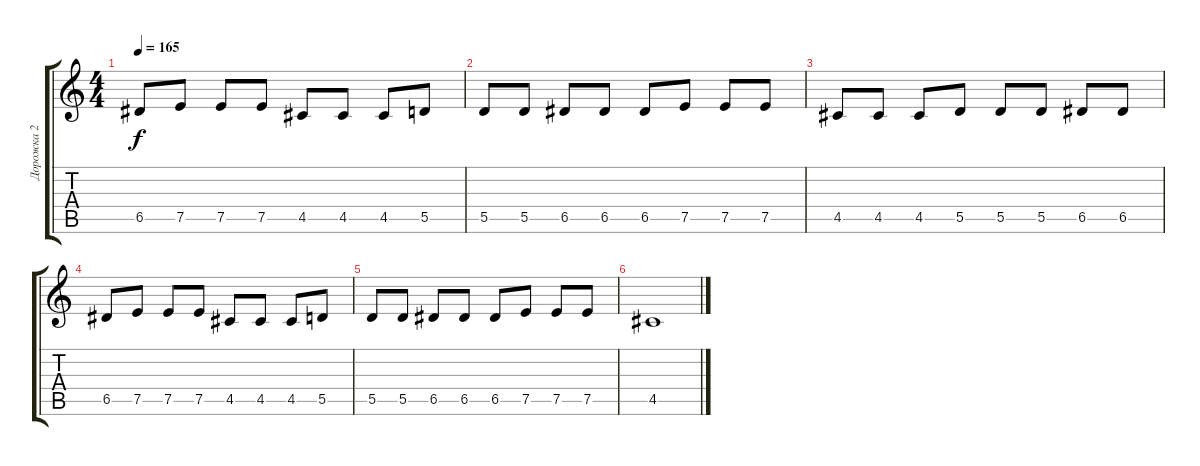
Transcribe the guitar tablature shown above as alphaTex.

\track ("Дорожка 2" "Дорожка 2") {instrument electricbassfinger}
\staff {score tabs}
\tuning (E4 B3 G3 D3 A2 E2) {hide}
\ts (4 4)
\tempo 165
\clef g2
\ks c
6.5.8{dy f} 7.5.8 7.5.8 7.5.8 4.5.8 4.5.8 4.5.8 5.5.8 |
5.5.8 5.5.8 6.5.8 6.5.8 6.5.8 7.5.8 7.5.8 7.5.8 |
4.5.8 4.5.8 4.5.8 5.5.8 5.5.8 5.5.8 6.5.8 6.5.8 |
6.5.8 7.5.8 7.5.8 7.5.8 4.5.8 4.5.8 4.5.8 5.5.8 |
5.5.8 5.5.8 6.5.8 6.5.8 6.5.8 7.5.8 7.5.8 7.5.8 |
4.5.1
